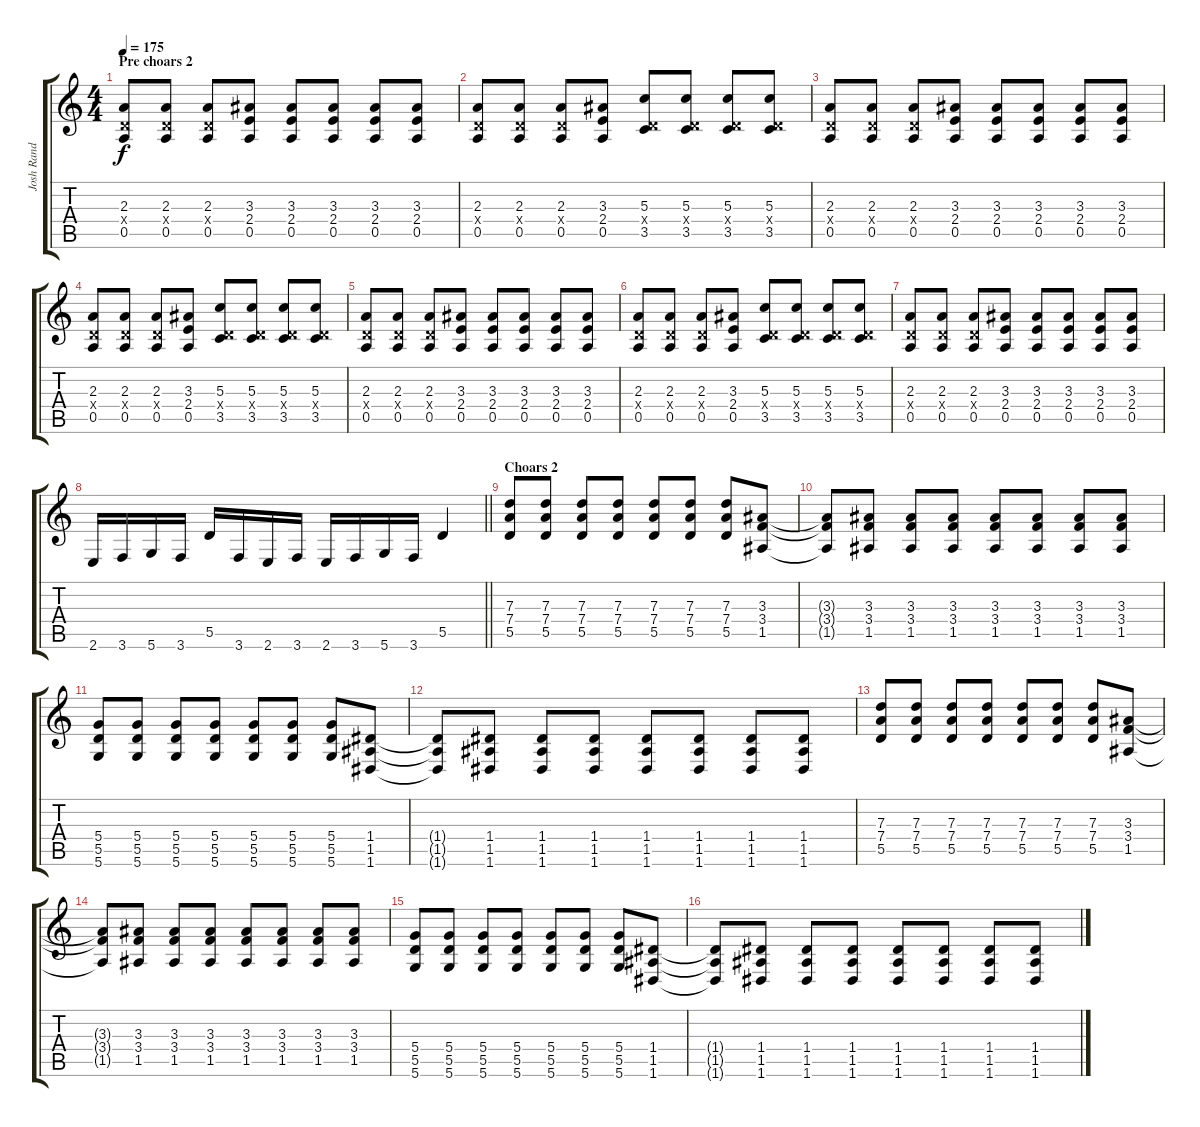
\track ("Josh Rand " "Josh Rand ") {instrument distortionguitar}
\staff {score tabs}
\tuning (E4 B3 G3 D3 A2 D2) {hide}
\ts (4 4)
\section ("" "Pre choars 2")
\tempo 175
\clef g2
\ks c
(2.3 0.4{x} 0.5).8{dy f} (2.3 0.4{x} 0.5).8 (2.3 0.4{x} 0.5).8 (3.3 2.4 0.5).8 (3.3 2.4 0.5).8 (3.3 2.4 0.5).8 (3.3 2.4 0.5).8 (3.3 2.4 0.5).8 |
(2.3 0.4{x} 0.5).8 (2.3 0.4{x} 0.5).8 (2.3 0.4{x} 0.5).8 (3.3 2.4 0.5).8 (5.3 0.4{x} 3.5).8 (5.3 0.4{x} 3.5).8 (5.3 0.4{x} 3.5).8 (5.3 0.4{x} 3.5).8 |
(2.3 0.4{x} 0.5).8 (2.3 0.4{x} 0.5).8 (2.3 0.4{x} 0.5).8 (3.3 2.4 0.5).8 (3.3 2.4 0.5).8 (3.3 2.4 0.5).8 (3.3 2.4 0.5).8 (3.3 2.4 0.5).8 |
(2.3 0.4{x} 0.5).8 (2.3 0.4{x} 0.5).8 (2.3 0.4{x} 0.5).8 (3.3 2.4 0.5).8 (5.3 0.4{x} 3.5).8 (5.3 0.4{x} 3.5).8 (5.3 0.4{x} 3.5).8 (5.3 0.4{x} 3.5).8 |
(2.3 0.4{x} 0.5).8 (2.3 0.4{x} 0.5).8 (2.3 0.4{x} 0.5).8 (3.3 2.4 0.5).8 (3.3 2.4 0.5).8 (3.3 2.4 0.5).8 (3.3 2.4 0.5).8 (3.3 2.4 0.5).8 |
(2.3 0.4{x} 0.5).8 (2.3 0.4{x} 0.5).8 (2.3 0.4{x} 0.5).8 (3.3 2.4 0.5).8 (5.3 0.4{x} 3.5).8 (5.3 0.4{x} 3.5).8 (5.3 0.4{x} 3.5).8 (5.3 0.4{x} 3.5).8 |
(2.3 0.4{x} 0.5).8 (2.3 0.4{x} 0.5).8 (2.3 0.4{x} 0.5).8 (3.3 2.4 0.5).8 (3.3 2.4 0.5).8 (3.3 2.4 0.5).8 (3.3 2.4 0.5).8 (3.3 2.4 0.5).8 |
\barLineRight lightlight
2.6.16 3.6.16 5.6.16 3.6.16 5.5.16 3.6.16 2.6.16 3.6.16 2.6.16 3.6.16 5.6.16 3.6.16 5.5.4 |
\section ("" "Choars 2")
(7.3 7.4 5.5).8 (7.3 7.4 5.5).8 (7.3 7.4 5.5).8 (7.3 7.4 5.5).8 (7.3 7.4 5.5).8 (7.3 7.4 5.5).8 (7.3 7.4 5.5).8 (3.3 3.4 1.5).8 |
(3.3{t} 3.4{t} 1.5{t}).8 (3.3 3.4 1.5).8 (3.3 3.4 1.5).8 (3.3 3.4 1.5).8 (3.3 3.4 1.5).8 (3.3 3.4 1.5).8 (3.3 3.4 1.5).8 (3.3 3.4 1.5).8 |
(5.4 5.5 5.6).8 (5.4 5.5 5.6).8 (5.4 5.5 5.6).8 (5.4 5.5 5.6).8 (5.4 5.5 5.6).8 (5.4 5.5 5.6).8 (5.4 5.5 5.6).8 (1.4 1.5 1.6).8 |
(1.4{t} 1.5{t} 1.6{t}).8 (1.4 1.5 1.6).8 (1.4 1.5 1.6).8 (1.4 1.5 1.6).8 (1.4 1.5 1.6).8 (1.4 1.5 1.6).8 (1.4 1.5 1.6).8 (1.4 1.5 1.6).8 |
(7.3 7.4 5.5).8 (7.3 7.4 5.5).8 (7.3 7.4 5.5).8 (7.3 7.4 5.5).8 (7.3 7.4 5.5).8 (7.3 7.4 5.5).8 (7.3 7.4 5.5).8 (3.3 3.4 1.5).8 |
(3.3{t} 3.4{t} 1.5{t}).8 (3.3 3.4 1.5).8 (3.3 3.4 1.5).8 (3.3 3.4 1.5).8 (3.3 3.4 1.5).8 (3.3 3.4 1.5).8 (3.3 3.4 1.5).8 (3.3 3.4 1.5).8 |
(5.4 5.5 5.6).8 (5.4 5.5 5.6).8 (5.4 5.5 5.6).8 (5.4 5.5 5.6).8 (5.4 5.5 5.6).8 (5.4 5.5 5.6).8 (5.4 5.5 5.6).8 (1.4 1.5 1.6).8 |
(1.4{t} 1.5{t} 1.6{t}).8 (1.4 1.5 1.6).8 (1.4 1.5 1.6).8 (1.4 1.5 1.6).8 (1.4 1.5 1.6).8 (1.4 1.5 1.6).8 (1.4 1.5 1.6).8 (1.4 1.5 1.6).8
